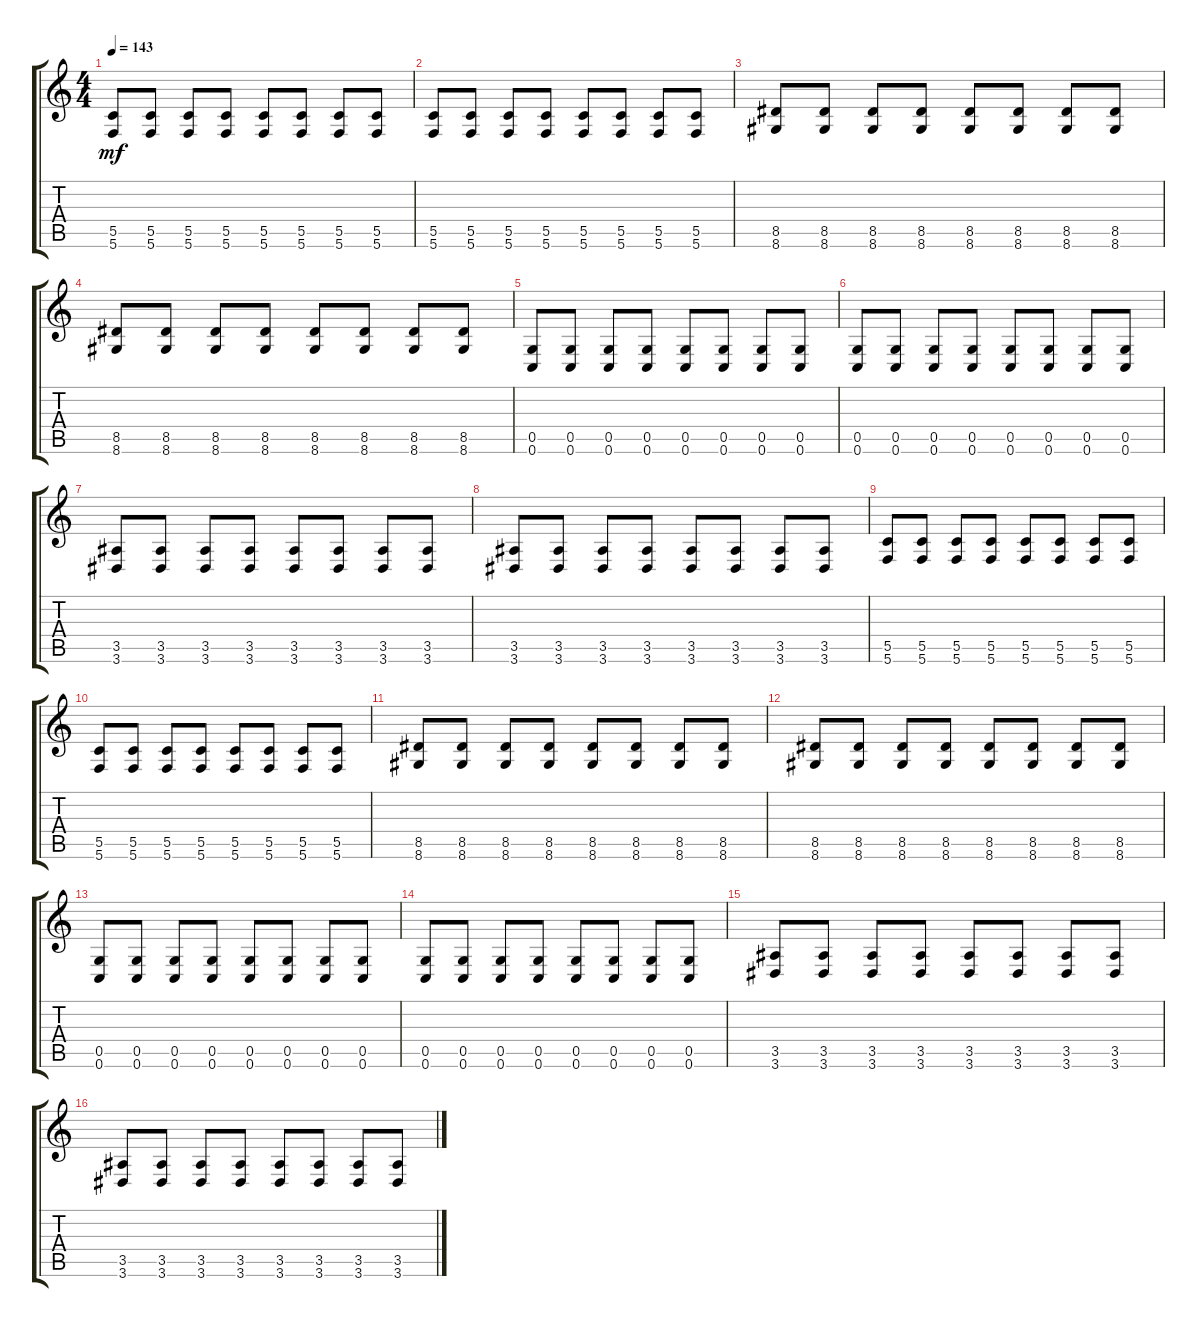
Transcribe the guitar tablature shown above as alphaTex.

\track "" {instrument overdrivenguitar}
\staff {score tabs}
\tuning (D4 A3 F3 C3 G2 C2) {hide}
\ts (4 4)
\tempo 143
\clef g2
\ks c
(5.5 5.6).8{dy mf} (5.5 5.6).8 (5.5 5.6).8 (5.5 5.6).8 (5.5 5.6).8 (5.5 5.6).8 (5.5 5.6).8 (5.5 5.6).8 |
(5.5 5.6).8 (5.5 5.6).8 (5.5 5.6).8 (5.5 5.6).8 (5.5 5.6).8 (5.5 5.6).8 (5.5 5.6).8 (5.5 5.6).8 |
(8.5 8.6).8 (8.5 8.6).8 (8.5 8.6).8 (8.5 8.6).8 (8.5 8.6).8 (8.5 8.6).8 (8.5 8.6).8 (8.5 8.6).8 |
(8.5 8.6).8 (8.5 8.6).8 (8.5 8.6).8 (8.5 8.6).8 (8.5 8.6).8 (8.5 8.6).8 (8.5 8.6).8 (8.5 8.6).8 |
(0.5 0.6).8 (0.5 0.6).8 (0.5 0.6).8 (0.5 0.6).8 (0.5 0.6).8 (0.5 0.6).8 (0.5 0.6).8 (0.5 0.6).8 |
(0.5 0.6).8 (0.5 0.6).8 (0.5 0.6).8 (0.5 0.6).8 (0.5 0.6).8 (0.5 0.6).8 (0.5 0.6).8 (0.5 0.6).8 |
(3.5 3.6).8 (3.5 3.6).8 (3.5 3.6).8 (3.5 3.6).8 (3.5 3.6).8 (3.5 3.6).8 (3.5 3.6).8 (3.5 3.6).8 |
(3.5 3.6).8 (3.5 3.6).8 (3.5 3.6).8 (3.5 3.6).8 (3.5 3.6).8 (3.5 3.6).8 (3.5 3.6).8 (3.5 3.6).8 |
(5.5 5.6).8 (5.5 5.6).8 (5.5 5.6).8 (5.5 5.6).8 (5.5 5.6).8 (5.5 5.6).8 (5.5 5.6).8 (5.5 5.6).8 |
(5.5 5.6).8 (5.5 5.6).8 (5.5 5.6).8 (5.5 5.6).8 (5.5 5.6).8 (5.5 5.6).8 (5.5 5.6).8 (5.5 5.6).8 |
(8.5 8.6).8 (8.5 8.6).8 (8.5 8.6).8 (8.5 8.6).8 (8.5 8.6).8 (8.5 8.6).8 (8.5 8.6).8 (8.5 8.6).8 |
(8.5 8.6).8 (8.5 8.6).8 (8.5 8.6).8 (8.5 8.6).8 (8.5 8.6).8 (8.5 8.6).8 (8.5 8.6).8 (8.5 8.6).8 |
(0.5 0.6).8 (0.5 0.6).8 (0.5 0.6).8 (0.5 0.6).8 (0.5 0.6).8 (0.5 0.6).8 (0.5 0.6).8 (0.5 0.6).8 |
(0.5 0.6).8 (0.5 0.6).8 (0.5 0.6).8 (0.5 0.6).8 (0.5 0.6).8 (0.5 0.6).8 (0.5 0.6).8 (0.5 0.6).8 |
(3.5 3.6).8 (3.5 3.6).8 (3.5 3.6).8 (3.5 3.6).8 (3.5 3.6).8 (3.5 3.6).8 (3.5 3.6).8 (3.5 3.6).8 |
(3.5 3.6).8 (3.5 3.6).8 (3.5 3.6).8 (3.5 3.6).8 (3.5 3.6).8 (3.5 3.6).8 (3.5 3.6).8 (3.5 3.6).8
